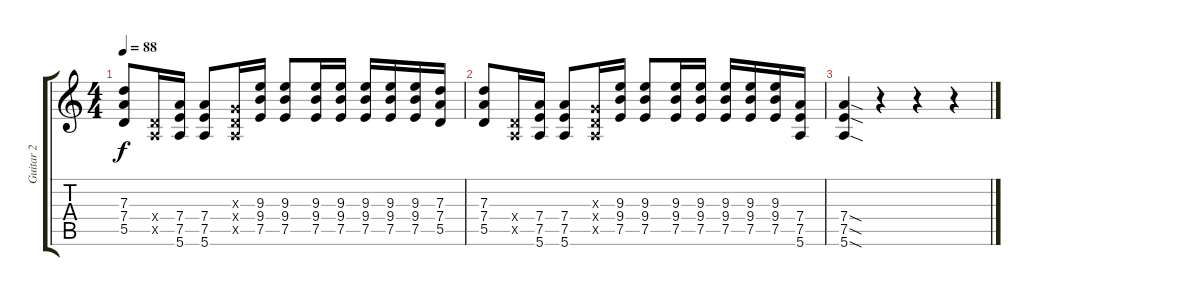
\track ("Guitar 2" "Guitar 2") {instrument overdrivenguitar}
\staff {score tabs}
\tuning (E4 B3 G3 D3 A2 E2) {hide}
\ts (4 4)
\tempo 88
\clef g2
\ks c
(7.3 7.4 5.5).8{dy f} (0.4{x} 0.5{x}).16 (7.4 7.5 5.6).16 (7.4 7.5 5.6).8 (0.3{x} 0.4{x} 0.5{x}).16 (9.3 9.4 7.5).16 (9.3 9.4 7.5).8 (9.3 9.4 7.5).16 (9.3 9.4 7.5).16 (9.3 9.4 7.5).16 (9.3 9.4 7.5).16 (9.3 9.4 7.5).16 (7.3 7.4 5.5).16 |
(7.3 7.4 5.5).8 (0.4{x} 0.5{x}).16 (7.4 7.5 5.6).16 (7.4 7.5 5.6).8 (0.3{x} 0.4{x} 0.5{x}).16 (9.3 9.4 7.5).16 (9.3 9.4 7.5).8 (9.3 9.4 7.5).16 (9.3 9.4 7.5).16 (9.3 9.4 7.5).16 (9.3 9.4 7.5).16 (9.3 9.4 7.5).16 (7.4 7.5 5.6).16 |
(7.4{sod} 7.5{sod} 5.6{sod}).4 r.4 r.4 r.4
